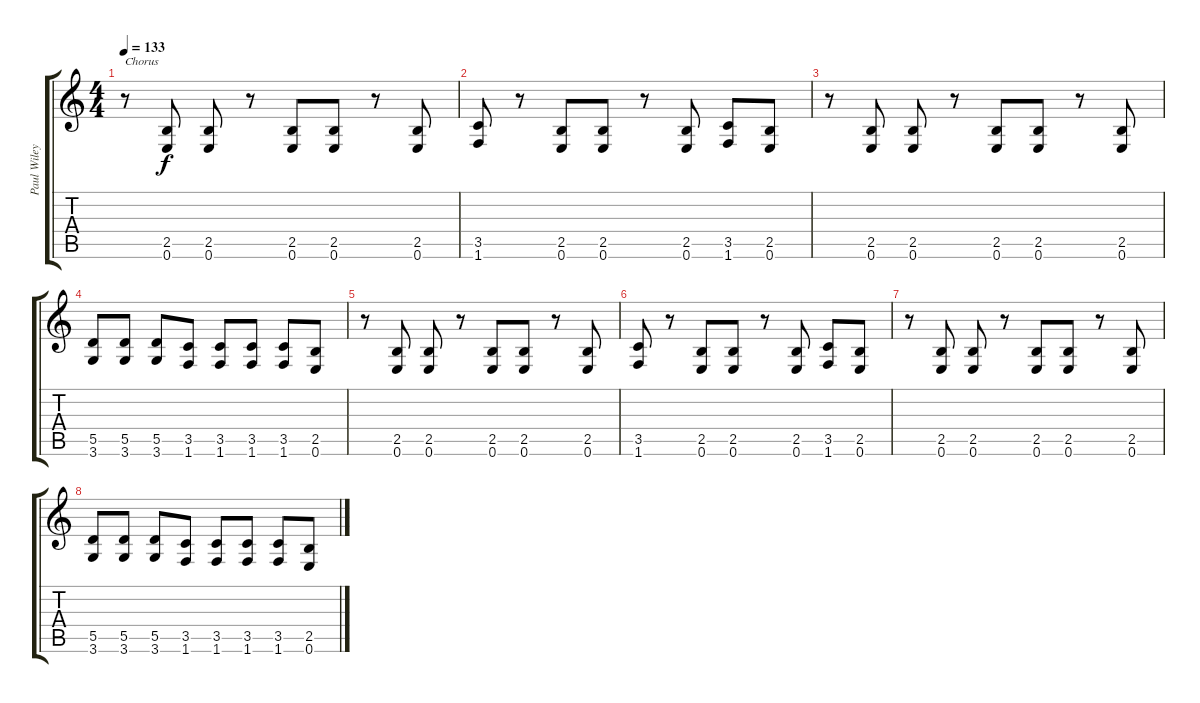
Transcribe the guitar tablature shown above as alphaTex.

\track ("Paul Wiley" "Paul Wiley") {instrument overdrivenguitar}
\staff {score tabs}
\tuning (E4 B3 G3 D3 A2 E2) {hide}
\ts (4 4)
\tempo 133
\clef g2
\ks c
r.8{txt "Chorus" dy f} (2.5 0.6).8 (2.5 0.6).8 r.8 (2.5 0.6).8 (2.5 0.6).8 r.8 (2.5 0.6).8 |
(3.5 1.6).8 r.8 (2.5 0.6).8 (2.5 0.6).8 r.8 (2.5 0.6).8 (3.5 1.6).8 (2.5 0.6).8 |
r.8 (2.5 0.6).8 (2.5 0.6).8 r.8 (2.5 0.6).8 (2.5 0.6).8 r.8 (2.5 0.6).8 |
(5.5 3.6).8 (5.5 3.6).8 (5.5 3.6).8 (3.5 1.6).8 (3.5 1.6).8 (3.5 1.6).8 (3.5 1.6).8 (2.5 0.6).8 |
r.8 (2.5 0.6).8 (2.5 0.6).8 r.8 (2.5 0.6).8 (2.5 0.6).8 r.8 (2.5 0.6).8 |
(3.5 1.6).8 r.8 (2.5 0.6).8 (2.5 0.6).8 r.8 (2.5 0.6).8 (3.5 1.6).8 (2.5 0.6).8 |
r.8 (2.5 0.6).8 (2.5 0.6).8 r.8 (2.5 0.6).8 (2.5 0.6).8 r.8 (2.5 0.6).8 |
(5.5 3.6).8 (5.5 3.6).8 (5.5 3.6).8 (3.5 1.6).8 (3.5 1.6).8 (3.5 1.6).8 (3.5 1.6).8 (2.5 0.6).8
